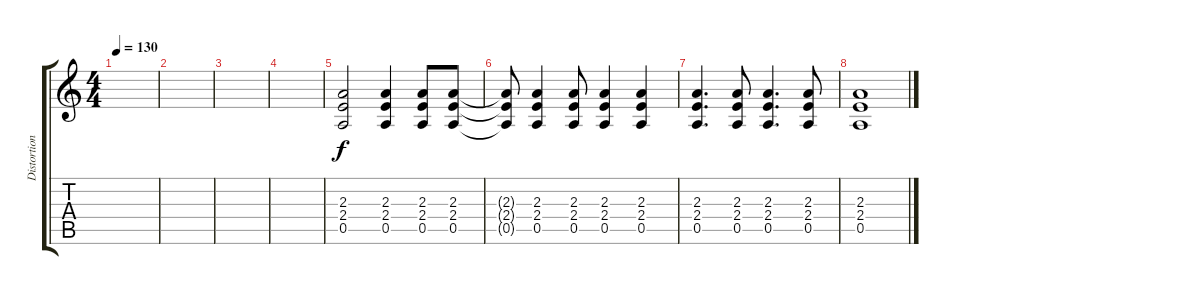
\track ("Distortion guitar" "Distortion") {instrument distortionguitar}
\staff {score tabs}
\tuning (E4 B3 G3 D3 A2 E2) {hide}
\ts (4 4)
\tempo 130
\clef g2
\ks c
|
|
|
|
(2.3 2.4 0.5).2 (2.3 2.4 0.5).4 (2.3 2.4 0.5).8 (2.3 2.4 0.5).8 |
(2.3{t} 2.4{t} 0.5{t}).8 (2.3 2.4 0.5).4 (2.3 2.4 0.5).8 (2.3 2.4 0.5).4 (2.3 2.4 0.5).4 |
(2.3 2.4 0.5).4{d} (2.3 2.4 0.5).8 (2.3 2.4 0.5).4{d} (2.3 2.4 0.5).8 |
(2.3 2.4 0.5).1
